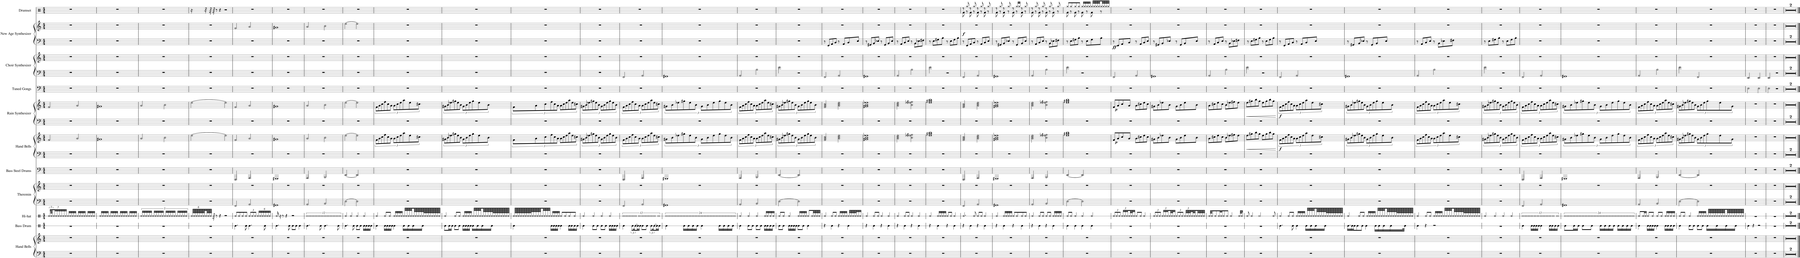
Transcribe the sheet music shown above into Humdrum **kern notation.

**kern	**kern	**kern	**kern	**kern	**kern	**kern	**kern	**kern	**dynam	**kern	**kern	**dynam	**kern	**kern	**kern	**kern	**kern	**dynam	**kern
*part11	*part11	*part10	*part9	*part8	*part8	*part7	*part6	*part6	*part6	*part5	*part5	*part5	*part4	*part3	*part3	*part2	*part2	*part2	*part1
*staff17	*staff16	*staff15	*staff14	*staff13	*staff12	*staff11	*staff10	*staff9	*staff9/10	*staff8	*staff7	*staff7/8	*staff6	*staff5	*staff4	*staff3	*staff2	*staff2/3	*staff1
*I"Hand Bells	*	*I"Bass Drum	*I"Hi-hat	*I"Theremin	*	*I"Bass Steel Drums	*I"Hand Bells	*	*	*I"Rain Synthesizer	*	*	*I"Tuned Gongs	*I"Choir Synthesizer	*	*I"New Age Synthesizer	*	*	*I"Drumset
*I'Ha. Be.	*	*I'B. Dr.	*I'Hi-hat	*I'Thmn.	*	*I'B. St. Dr.	*I'Ha. Be.	*	*	*I'Synth.	*	*	*I'Td. Go.	*I'Synth.	*	*I'Synth.	*	*	*I'Drs.
*	*	*stria1	*stria1	*	*	*	*	*	*	*	*	*	*	*	*	*	*	*	*
*clefF4	*clefG2	*clefX	*clefX	*clefF4	*clefG2	*clefF4	*clefF4	*clefG2	*	*clefF4	*clefG2	*	*clefF4	*clefF4	*clefG2	*clefF4	*clefG2	*	*clefX
*k[]	*k[]	*k[]	*k[]	*k[]	*k[]	*k[]	*k[]	*k[]	*	*k[]	*k[]	*	*k[]	*k[]	*k[]	*k[]	*k[]	*	*k[]
*M4/4	*M4/4	*M4/4	*M4/4	*M4/4	*M4/4	*M4/4	*M4/4	*M4/4	*	*M4/4	*M4/4	*	*M4/4	*M4/4	*M4/4	*M4/4	*M4/4	*	*M4/4
*	*	*	*Xbrackettup	*	*	*	*	*	*	*	*	*	*	*	*	*	*	*	*
=1	=1	=1	=1	=1	=1	=1	=1	=1	=1	=1	=1	=1	=1	=1	=1	=1	=1	=1	=1
1r	1r	1r	35Re/LL	1r	1r	1r	1r	2f/	.	1r	2f/	.	1r	1r	1r	1r	1r	.	1r
.	.	.	1680ryy	.	.	.	.	.	.	.	.	.	.	.	.	.	.	.	.
.	.	.	140Re/KK	.	.	.	.	.	.	.	.	.	.	.	.	.	.	.	.
.	.	.	28Re/	.	.	.	.	.	.	.	.	.	.	.	.	.	.	.	.
.	.	.	28Re/	.	.	.	.	.	.	.	.	.	.	.	.	.	.	.	.
.	.	.	28Re/	.	.	.	.	.	.	.	.	.	.	.	.	.	.	.	.
.	.	.	28Re/	.	.	.	.	.	.	.	.	.	.	.	.	.	.	.	.
.	.	.	28Re/	.	.	.	.	.	.	.	.	.	.	.	.	.	.	.	.
.	.	.	28Re/JJ	.	.	.	.	.	.	.	.	.	.	.	.	.	.	.	.
.	.	.	16Re/LL	.	.	.	.	.	.	.	.	.	.	.	.	.	.	.	.
.	.	.	16Re/	.	.	.	.	.	.	.	.	.	.	.	.	.	.	.	.
.	.	.	16Re/	.	.	.	.	.	.	.	.	.	.	.	.	.	.	.	.
.	.	.	16Re/JJ	.	.	.	.	.	.	.	.	.	.	.	.	.	.	.	.
.	.	.	.	.	.	.	.	2a/	.	.	2a/	.	.	.	.	.	.	.	.
.	.	.	16Re/LL	.	.	.	.	.	.	.	.	.	.	.	.	.	.	.	.
.	.	.	16Re/	.	.	.	.	.	.	.	.	.	.	.	.	.	.	.	.
.	.	.	16Re/	.	.	.	.	.	.	.	.	.	.	.	.	.	.	.	.
.	.	.	16Re/JJ	.	.	.	.	.	.	.	.	.	.	.	.	.	.	.	.
.	.	.	16Re/LL	.	.	.	.	.	.	.	.	.	.	.	.	.	.	.	.
.	.	.	16Re/	.	.	.	.	.	.	.	.	.	.	.	.	.	.	.	.
.	.	.	16Re/	.	.	.	.	.	.	.	.	.	.	.	.	.	.	.	.
.	.	.	16Re/JJ	.	.	.	.	.	.	.	.	.	.	.	.	.	.	.	.
1680ryy	1680ryy	1680ryy	.	1680ryy	1680ryy	1680ryy	1680ryy	1680ryy	.	1680ryy	1680ryy	.	1680ryy	1680ryy	1680ryy	1680ryy	1680ryy	.	1680ryy
=2	=2	=2	=2	=2	=2	=2	=2	=2	=2	=2	=2	=2	=2	=2	=2	=2	=2	=2	=2
1r	1r	1r	16Re/LL	1r	1r	1r	1r	1g#X	.	1r	1g#X	.	1r	1r	1r	1r	1r	.	1r
.	.	.	16Re/	.	.	.	.	.	.	.	.	.	.	.	.	.	.	.	.
.	.	.	16Re/	.	.	.	.	.	.	.	.	.	.	.	.	.	.	.	.
.	.	.	16Re/JJ	.	.	.	.	.	.	.	.	.	.	.	.	.	.	.	.
.	.	.	16Re/LL	.	.	.	.	.	.	.	.	.	.	.	.	.	.	.	.
.	.	.	16Re/	.	.	.	.	.	.	.	.	.	.	.	.	.	.	.	.
.	.	.	16Re/	.	.	.	.	.	.	.	.	.	.	.	.	.	.	.	.
.	.	.	16Re/JJ	.	.	.	.	.	.	.	.	.	.	.	.	.	.	.	.
.	.	.	16Re/LL	.	.	.	.	.	.	.	.	.	.	.	.	.	.	.	.
.	.	.	16Re/	.	.	.	.	.	.	.	.	.	.	.	.	.	.	.	.
.	.	.	16Re/	.	.	.	.	.	.	.	.	.	.	.	.	.	.	.	.
.	.	.	16Re/JJ	.	.	.	.	.	.	.	.	.	.	.	.	.	.	.	.
.	.	.	16Re/LL	.	.	.	.	.	.	.	.	.	.	.	.	.	.	.	.
.	.	.	16Re/	.	.	.	.	.	.	.	.	.	.	.	.	.	.	.	.
.	.	.	16Re/	.	.	.	.	.	.	.	.	.	.	.	.	.	.	.	.
.	.	.	16Re/JJ	.	.	.	.	.	.	.	.	.	.	.	.	.	.	.	.
=3	=3	=3	=3	=3	=3	=3	=3	=3	=3	=3	=3	=3	=3	=3	=3	=3	=3	=3	=3
*	*	*	*brackettup	*	*	*	*	*	*	*	*	*	*	*	*	*	*	*	*
1r	1r	1r	20Re/LL	1r	1r	1r	1r	2a/	.	1r	2a/	.	1r	1r	1r	1r	1r	.	1r
.	.	.	20Re/	.	.	.	.	.	.	.	.	.	.	.	.	.	.	.	.
.	.	.	20Re/	.	.	.	.	.	.	.	.	.	.	.	.	.	.	.	.
.	.	.	20Re/	.	.	.	.	.	.	.	.	.	.	.	.	.	.	.	.
.	.	.	20Re/JJ	.	.	.	.	.	.	.	.	.	.	.	.	.	.	.	.
.	.	.	20Re/LL	.	.	.	.	.	.	.	.	.	.	.	.	.	.	.	.
.	.	.	20Re/	.	.	.	.	.	.	.	.	.	.	.	.	.	.	.	.
.	.	.	20Re/	.	.	.	.	.	.	.	.	.	.	.	.	.	.	.	.
.	.	.	20Re/	.	.	.	.	.	.	.	.	.	.	.	.	.	.	.	.
.	.	.	20Re/JJ	.	.	.	.	.	.	.	.	.	.	.	.	.	.	.	.
.	.	.	20Re/LL	.	.	.	.	2b\	.	.	2b\	.	.	.	.	.	.	.	.
.	.	.	20Re/	.	.	.	.	.	.	.	.	.	.	.	.	.	.	.	.
.	.	.	20Re/	.	.	.	.	.	.	.	.	.	.	.	.	.	.	.	.
.	.	.	20Re/	.	.	.	.	.	.	.	.	.	.	.	.	.	.	.	.
.	.	.	20Re/JJ	.	.	.	.	.	.	.	.	.	.	.	.	.	.	.	.
.	.	.	20Re/LL	.	.	.	.	.	.	.	.	.	.	.	.	.	.	.	.
.	.	.	20Re/	.	.	.	.	.	.	.	.	.	.	.	.	.	.	.	.
.	.	.	20Re/	.	.	.	.	.	.	.	.	.	.	.	.	.	.	.	.
.	.	.	20Re/	.	.	.	.	.	.	.	.	.	.	.	.	.	.	.	.
.	.	.	20Re/JJ	.	.	.	.	.	.	.	.	.	.	.	.	.	.	.	.
=4	=4	=4	=4	=4	=4	=4	=4	=4	=4	=4	=4	=4	=4	=4	=4	=4	=4	=4	=4
*	*	*	*Xbrackettup	*	*	*	*	*	*	*	*	*	*	*	*	*	*	*	*
1r	1r	1r	96Re/LLLL	1r	1r	1r	1r	[2ee\	.	1r	[2ee\	.	1r	1r	1r	1r	1r	.	16r
.	.	.	96Re/	.	.	.	.	.	.	.	.	.	.	.	.	.	.	.	.
.	.	.	96Re/	.	.	.	.	.	.	.	.	.	.	.	.	.	.	.	.
.	.	.	96Re/	.	.	.	.	.	.	.	.	.	.	.	.	.	.	.	.
.	.	.	96Re/	.	.	.	.	.	.	.	.	.	.	.	.	.	.	.	.
.	.	.	96Re/	.	.	.	.	.	.	.	.	.	.	.	.	.	.	.	.
.	.	.	64Re/	.	.	.	.	.	.	.	.	.	.	.	.	.	.	.	32r
.	.	.	64Re/	.	.	.	.	.	.	.	.	.	.	.	.	.	.	.	.
.	.	.	64Re/JJJJ	.	.	.	.	.	.	.	.	.	.	.	.	.	.	.	64r
.	.	.	64r	.	.	.	.	.	.	.	.	.	.	.	.	.	.	.	64r
.	.	.	8r	.	.	.	.	.	.	.	.	.	.	.	.	.	.	.	8r
.	.	.	4r	.	.	.	.	.	.	.	.	.	.	.	.	.	.	.	4r
.	.	.	2r	.	.	.	.	2ee\]	.	.	2ee\]	.	.	.	.	.	.	.	2r
=5	=5	=5	=5	=5	=5	=5	=5	=5	=5	=5	=5	=5	=5	=5	=5	=5	=5	=5	=5
1r	1r	4.Re\	8Re/L	2FF/	1r	2FFF/	1r	2f/	.	1r	2f/	.	1r	1r	1r	1r	2f/	.	1r
.	.	.	8Re/	.	.	.	.	.	.	.	.	.	.	.	.	.	.	.	.
.	.	.	8Re/	.	.	.	.	.	.	.	.	.	.	.	.	.	.	.	.
.	.	8Re\	8Re/J	.	.	.	.	.	.	.	.	.	.	.	.	.	.	.	.
.	.	4.Re\	12Re/L	2AA/	.	2AAA/	.	2a/	.	.	2a/	.	.	.	.	.	2a/	.	.
.	.	.	12Re/	.	.	.	.	.	.	.	.	.	.	.	.	.	.	.	.
.	.	.	12Re/J	.	.	.	.	.	.	.	.	.	.	.	.	.	.	.	.
.	.	.	24Re/LL	.	.	.	.	.	.	.	.	.	.	.	.	.	.	.	.
.	.	.	24Re/	.	.	.	.	.	.	.	.	.	.	.	.	.	.	.	.
.	.	.	24Re/	.	.	.	.	.	.	.	.	.	.	.	.	.	.	.	.
.	.	8Re\	24Re/	.	.	.	.	.	.	.	.	.	.	.	.	.	.	.	.
.	.	.	24Re/	.	.	.	.	.	.	.	.	.	.	.	.	.	.	.	.
.	.	.	24Re/JJ	.	.	.	.	.	.	.	.	.	.	.	.	.	.	.	.
=6	=6	=6	=6	=6	=6	=6	=6	=6	=6	=6	=6	=6	=6	=6	=6	=6	=6	=6	=6
1r	1r	4.Re\	16Re/	1GG#X	1r	1GGG#X	1r	1g#X	.	1r	1g#X	.	1r	1r	1r	1r	1g#X	.	1r
.	.	.	16r	.	.	.	.	.	.	.	.	.	.	.	.	.	.	.	.
.	.	.	8r	.	.	.	.	.	.	.	.	.	.	.	.	.	.	.	.
.	.	.	4r	.	.	.	.	.	.	.	.	.	.	.	.	.	.	.	.
.	.	8Re\	.	.	.	.	.	.	.	.	.	.	.	.	.	.	.	.	.
.	.	8Re\L	2r	.	.	.	.	.	.	.	.	.	.	.	.	.	.	.	.
.	.	8Re\J	.	.	.	.	.	.	.	.	.	.	.	.	.	.	.	.	.
.	.	4Re\	.	.	.	.	.	.	.	.	.	.	.	.	.	.	.	.	.
=7	=7	=7	=7	=7	=7	=7	=7	=7	=7	=7	=7	=7	=7	=7	=7	=7	=7	=7	=7
*	*	*	*brackettup	*	*	*	*	*	*	*	*	*	*	*	*	*	*	*	*
1r	1r	4.Re\	12Re	2AA/	1r	2AAA/	1r	2a/	.	1r	2a/	.	1r	1r	1r	1r	2a/	.	1r
.	.	.	12Re	.	.	.	.	.	.	.	.	.	.	.	.	.	.	.	.
.	.	.	12Re	.	.	.	.	.	.	.	.	.	.	.	.	.	.	.	.
.	.	.	12Re	.	.	.	.	.	.	.	.	.	.	.	.	.	.	.	.
.	.	.	12Re	.	.	.	.	.	.	.	.	.	.	.	.	.	.	.	.
.	.	8Re\	.	.	.	.	.	.	.	.	.	.	.	.	.	.	.	.	.
.	.	.	12Re	.	.	.	.	.	.	.	.	.	.	.	.	.	.	.	.
.	.	4.Re\	12Re	2BB/	.	2BBB/	.	2b\	.	.	2b\	.	.	.	.	.	2b\	.	.
.	.	.	12Re	.	.	.	.	.	.	.	.	.	.	.	.	.	.	.	.
.	.	.	12Re	.	.	.	.	.	.	.	.	.	.	.	.	.	.	.	.
.	.	.	12Re	.	.	.	.	.	.	.	.	.	.	.	.	.	.	.	.
.	.	.	12Re	.	.	.	.	.	.	.	.	.	.	.	.	.	.	.	.
.	.	8Re\	.	.	.	.	.	.	.	.	.	.	.	.	.	.	.	.	.
.	.	.	12Re	.	.	.	.	.	.	.	.	.	.	.	.	.	.	.	.
=8	=8	=8	=8	=8	=8	=8	=8	=8	=8	=8	=8	=8	=8	=8	=8	=8	=8	=8	=8
1r	1r	4.Re\	4Re/	[2E\	1r	[2EE/	1r	[2ee\	.	1r	[2ee\	.	1r	1r	1r	1r	[2ee\	.	1r
.	.	.	4Re/	.	.	.	.	.	.	.	.	.	.	.	.	.	.	.	.
.	.	8Re\	.	.	.	.	.	.	.	.	.	.	.	.	.	.	.	.	.
.	.	8Re\L	4Re/	2E\]	.	2EE/]	.	2ee\]	.	.	2ee\]	.	.	.	.	.	2ee\]	.	.
.	.	8Re\J	.	.	.	.	.	.	.	.	.	.	.	.	.	.	.	.	.
.	.	16Re\LL	4Re/	.	.	.	.	.	.	.	.	.	.	.	.	.	.	.	.
.	.	16Re\	.	.	.	.	.	.	.	.	.	.	.	.	.	.	.	.	.
.	.	16Re\	.	.	.	.	.	.	.	.	.	.	.	.	.	.	.	.	.
.	.	16Re\JJ	.	.	.	.	.	.	.	.	.	.	.	.	.	.	.	.	.
=9	=9	=9	=9	=9	=9	=9	=9	=9	=9	=9	=9	=9	=9	=9	=9	=9	=9	=9	=9
1r	1r	4Re\	4Re/	1r	1r	1r	1r	12f\L	.	1r	12f\L	.	1r	1r	1r	1r	1r	.	1r
.	.	.	.	.	.	.	.	12a\	.	.	12a\	.	.	.	.	.	.	.	.
.	.	.	.	.	.	.	.	12cc\	.	.	12cc\	.	.	.	.	.	.	.	.
.	.	16Re\LL	8Re/L	.	.	.	.	12ff\	.	.	12ff\	.	.	.	.	.	.	.	.
.	.	16Re\	.	.	.	.	.	.	.	.	.	.	.	.	.	.	.	.	.
.	.	.	.	.	.	.	.	12cc\	.	.	12cc\	.	.	.	.	.	.	.	.
.	.	16Re\	8Re/J	.	.	.	.	.	.	.	.	.	.	.	.	.	.	.	.
.	.	.	.	.	.	.	.	12a\J	.	.	12a\J	.	.	.	.	.	.	.	.
.	.	16Re\JJ	.	.	.	.	.	.	.	.	.	.	.	.	.	.	.	.	.
.	.	4Re\	16Re/LL	.	.	.	.	12a\L	.	.	12a\L	.	.	.	.	.	.	.	.
.	.	.	16Re/	.	.	.	.	.	.	.	.	.	.	.	.	.	.	.	.
.	.	.	.	.	.	.	.	12cc\	.	.	12cc\	.	.	.	.	.	.	.	.
.	.	.	16Re/	.	.	.	.	.	.	.	.	.	.	.	.	.	.	.	.
.	.	.	.	.	.	.	.	12ee\	.	.	12ee\	.	.	.	.	.	.	.	.
.	.	.	16Re/JJ	.	.	.	.	.	.	.	.	.	.	.	.	.	.	.	.
.	.	16Re\LL	32Re/LLL	.	.	.	.	12aa\	.	.	12aa\	.	.	.	.	.	.	.	.
.	.	.	32Re/	.	.	.	.	.	.	.	.	.	.	.	.	.	.	.	.
.	.	16Re\	32Re/	.	.	.	.	.	.	.	.	.	.	.	.	.	.	.	.
.	.	.	.	.	.	.	.	12ee\	.	.	12ee\	.	.	.	.	.	.	.	.
.	.	.	32Re/	.	.	.	.	.	.	.	.	.	.	.	.	.	.	.	.
.	.	16Re\	64Re/L	.	.	.	.	.	.	.	.	.	.	.	.	.	.	.	.
.	.	.	64Re/	.	.	.	.	.	.	.	.	.	.	.	.	.	.	.	.
.	.	.	64Re/	.	.	.	.	.	.	.	.	.	.	.	.	.	.	.	.
.	.	.	.	.	.	.	.	12cc#X\J	.	.	12cc#X\J	.	.	.	.	.	.	.	.
.	.	.	64Re/	.	.	.	.	.	.	.	.	.	.	.	.	.	.	.	.
.	.	16Re\JJ	128Re/L	.	.	.	.	.	.	.	.	.	.	.	.	.	.	.	.
.	.	.	128Re/	.	.	.	.	.	.	.	.	.	.	.	.	.	.	.	.
.	.	.	128Re/	.	.	.	.	.	.	.	.	.	.	.	.	.	.	.	.
.	.	.	128Re/	.	.	.	.	.	.	.	.	.	.	.	.	.	.	.	.
.	.	.	128Re/	.	.	.	.	.	.	.	.	.	.	.	.	.	.	.	.
.	.	.	128Re/	.	.	.	.	.	.	.	.	.	.	.	.	.	.	.	.
.	.	.	128Re/	.	.	.	.	.	.	.	.	.	.	.	.	.	.	.	.
.	.	.	128Re/JJJJJ	.	.	.	.	.	.	.	.	.	.	.	.	.	.	.	.
=10	=10	=10	=10	=10	=10	=10	=10	=10	=10	=10	=10	=10	=10	=10	=10	=10	=10	=10	=10
1r	1r	8Re\L	4Re/	1r	1r	1r	1r	12g#X\L	.	1r	12g#X\L	.	1r	1r	1r	1r	1r	.	1r
.	.	.	.	.	.	.	.	12b\	.	.	12b\	.	.	.	.	.	.	.	.
.	.	16Re\L	.	.	.	.	.	.	.	.	.	.	.	.	.	.	.	.	.
.	.	.	.	.	.	.	.	12ee-X\	.	.	12ee-X\	.	.	.	.	.	.	.	.
.	.	16Re\JJ	.	.	.	.	.	.	.	.	.	.	.	.	.	.	.	.	.
.	.	8Re\L	8Re/L	.	.	.	.	12gg#X\	.	.	12gg#X\	.	.	.	.	.	.	.	.
.	.	.	.	.	.	.	.	12ee-\	.	.	12ee-\	.	.	.	.	.	.	.	.
.	.	8Re\J	8Re/J	.	.	.	.	.	.	.	.	.	.	.	.	.	.	.	.
.	.	.	.	.	.	.	.	12b\J	.	.	12b\J	.	.	.	.	.	.	.	.
.	.	16Re\LL	16Re/LL	.	.	.	.	12g#\L	.	.	12g#\L	.	.	.	.	.	.	.	.
.	.	16Re\	16Re/	.	.	.	.	.	.	.	.	.	.	.	.	.	.	.	.
.	.	.	.	.	.	.	.	12b\	.	.	12b\	.	.	.	.	.	.	.	.
.	.	16Re\	16Re/	.	.	.	.	.	.	.	.	.	.	.	.	.	.	.	.
.	.	.	.	.	.	.	.	12ee-\	.	.	12ee-\	.	.	.	.	.	.	.	.
.	.	16Re\JJ	16Re/JJ	.	.	.	.	.	.	.	.	.	.	.	.	.	.	.	.
.	.	16Re\LL	32Re/LLL	.	.	.	.	12gg#\	.	.	12gg#\	.	.	.	.	.	.	.	.
.	.	.	32Re/	.	.	.	.	.	.	.	.	.	.	.	.	.	.	.	.
.	.	16Re\	32Re/	.	.	.	.	.	.	.	.	.	.	.	.	.	.	.	.
.	.	.	.	.	.	.	.	12ee-\	.	.	12ee-\	.	.	.	.	.	.	.	.
.	.	.	32Re/	.	.	.	.	.	.	.	.	.	.	.	.	.	.	.	.
.	.	16Re\	64Re/L	.	.	.	.	.	.	.	.	.	.	.	.	.	.	.	.
.	.	.	64Re/	.	.	.	.	.	.	.	.	.	.	.	.	.	.	.	.
.	.	.	64Re/	.	.	.	.	.	.	.	.	.	.	.	.	.	.	.	.
.	.	.	.	.	.	.	.	12b\J	.	.	12b\J	.	.	.	.	.	.	.	.
.	.	.	64Re/	.	.	.	.	.	.	.	.	.	.	.	.	.	.	.	.
.	.	16Re\JJ	128Re/L	.	.	.	.	.	.	.	.	.	.	.	.	.	.	.	.
.	.	.	128Re/	.	.	.	.	.	.	.	.	.	.	.	.	.	.	.	.
.	.	.	128Re/	.	.	.	.	.	.	.	.	.	.	.	.	.	.	.	.
.	.	.	128Re/	.	.	.	.	.	.	.	.	.	.	.	.	.	.	.	.
.	.	.	128Re/	.	.	.	.	.	.	.	.	.	.	.	.	.	.	.	.
.	.	.	128Re/	.	.	.	.	.	.	.	.	.	.	.	.	.	.	.	.
.	.	.	128Re/	.	.	.	.	.	.	.	.	.	.	.	.	.	.	.	.
.	.	.	128Re/JJJJJ	.	.	.	.	.	.	.	.	.	.	.	.	.	.	.	.
=11	=11	=11	=11	=11	=11	=11	=11	=11	=11	=11	=11	=11	=11	=11	=11	=11	=11	=11	=11
1r	1r	4Re\	128Re/LLLLL	1r	1r	1r	1r	12f\L	.	1r	12f\L	.	1r	1r	1r	1r	1r	.	1r
.	.	.	128Re/	.	.	.	.	.	.	.	.	.	.	.	.	.	.	.	.
.	.	.	128Re/	.	.	.	.	.	.	.	.	.	.	.	.	.	.	.	.
.	.	.	128Re/	.	.	.	.	.	.	.	.	.	.	.	.	.	.	.	.
.	.	.	128Re/	.	.	.	.	.	.	.	.	.	.	.	.	.	.	.	.
.	.	.	128Re/	.	.	.	.	.	.	.	.	.	.	.	.	.	.	.	.
.	.	.	128Re/	.	.	.	.	.	.	.	.	.	.	.	.	.	.	.	.
.	.	.	128Re/J	.	.	.	.	.	.	.	.	.	.	.	.	.	.	.	.
.	.	.	64Re/	.	.	.	.	.	.	.	.	.	.	.	.	.	.	.	.
.	.	.	64Re/	.	.	.	.	.	.	.	.	.	.	.	.	.	.	.	.
.	.	.	.	.	.	.	.	12a\	.	.	12a\	.	.	.	.	.	.	.	.
.	.	.	64Re/	.	.	.	.	.	.	.	.	.	.	.	.	.	.	.	.
.	.	.	64Re/J	.	.	.	.	.	.	.	.	.	.	.	.	.	.	.	.
.	.	.	32Re/	.	.	.	.	.	.	.	.	.	.	.	.	.	.	.	.
.	.	.	32Re/	.	.	.	.	.	.	.	.	.	.	.	.	.	.	.	.
.	.	.	.	.	.	.	.	12cc\	.	.	12cc\	.	.	.	.	.	.	.	.
.	.	.	32Re/	.	.	.	.	.	.	.	.	.	.	.	.	.	.	.	.
.	.	.	32Re/JJJ	.	.	.	.	.	.	.	.	.	.	.	.	.	.	.	.
.	.	16Re\LL	16Re/LL	.	.	.	.	12ff\	.	.	12ff\	.	.	.	.	.	.	.	.
.	.	16Re\	16Re/	.	.	.	.	.	.	.	.	.	.	.	.	.	.	.	.
.	.	.	.	.	.	.	.	12cc\	.	.	12cc\	.	.	.	.	.	.	.	.
.	.	16Re\	16Re/	.	.	.	.	.	.	.	.	.	.	.	.	.	.	.	.
.	.	.	.	.	.	.	.	12a\J	.	.	12a\J	.	.	.	.	.	.	.	.
.	.	16Re\JJ	16Re/JJ	.	.	.	.	.	.	.	.	.	.	.	.	.	.	.	.
.	.	4Re\	8Re/L	.	.	.	.	12a\L	.	.	12a\L	.	.	.	.	.	.	.	.
.	.	.	.	.	.	.	.	12cc\	.	.	12cc\	.	.	.	.	.	.	.	.
.	.	.	8Re/	.	.	.	.	.	.	.	.	.	.	.	.	.	.	.	.
.	.	.	.	.	.	.	.	12ee\	.	.	12ee\	.	.	.	.	.	.	.	.
.	.	16Re\LL	8Re/	.	.	.	.	12aa\	.	.	12aa\	.	.	.	.	.	.	.	.
.	.	16Re\	.	.	.	.	.	.	.	.	.	.	.	.	.	.	.	.	.
.	.	.	.	.	.	.	.	12ee\	.	.	12ee\	.	.	.	.	.	.	.	.
.	.	16Re\	8Re/J	.	.	.	.	.	.	.	.	.	.	.	.	.	.	.	.
.	.	.	.	.	.	.	.	12cc#X\J	.	.	12cc#X\J	.	.	.	.	.	.	.	.
.	.	16Re\JJ	.	.	.	.	.	.	.	.	.	.	.	.	.	.	.	.	.
=12	=12	=12	=12	=12	=12	=12	=12	=12	=12	=12	=12	=12	=12	=12	=12	=12	=12	=12	=12
1r	1r	4Re\	4Re/	1r	1r	1r	1r	12g#X\L	.	1r	12g#X\L	.	1r	1r	1r	1r	1r	.	1r
.	.	.	.	.	.	.	.	12b\	.	.	12b\	.	.	.	.	.	.	.	.
.	.	.	.	.	.	.	.	12ee-X\	.	.	12ee-X\	.	.	.	.	.	.	.	.
.	.	8Re\L	4Re/	.	.	.	.	12gg#X\	.	.	12gg#X\	.	.	.	.	.	.	.	.
.	.	.	.	.	.	.	.	12ee-\	.	.	12ee-\	.	.	.	.	.	.	.	.
.	.	8Re\J	.	.	.	.	.	.	.	.	.	.	.	.	.	.	.	.	.
.	.	.	.	.	.	.	.	12b\J	.	.	12b\J	.	.	.	.	.	.	.	.
.	.	8Re\L	4Re/	.	.	.	.	12g#\L	.	.	12g#\L	.	.	.	.	.	.	.	.
.	.	.	.	.	.	.	.	12b\	.	.	12b\	.	.	.	.	.	.	.	.
.	.	8Re\J	.	.	.	.	.	.	.	.	.	.	.	.	.	.	.	.	.
.	.	.	.	.	.	.	.	12ee-\	.	.	12ee-\	.	.	.	.	.	.	.	.
.	.	16Re\LL	4Re/	.	.	.	.	12gg#\	.	.	12gg#\	.	.	.	.	.	.	.	.
.	.	16Re\	.	.	.	.	.	.	.	.	.	.	.	.	.	.	.	.	.
.	.	.	.	.	.	.	.	12ee-\	.	.	12ee-\	.	.	.	.	.	.	.	.
.	.	16Re\	.	.	.	.	.	.	.	.	.	.	.	.	.	.	.	.	.
.	.	.	.	.	.	.	.	12b\J	.	.	12b\J	.	.	.	.	.	.	.	.
.	.	16Re\JJ	.	.	.	.	.	.	.	.	.	.	.	.	.	.	.	.	.
=13	=13	=13	=13	=13	=13	=13	=13	=13	=13	=13	=13	=13	=13	=13	=13	=13	=13	=13	=13
1r	1r	4Re\	12Re	2FF/	1r	2FFF/	1r	12f\L	.	1r	12f\L	.	1r	2FF/	1r	1r	1r	.	1r
.	.	.	12Re	.	.	.	.	12a\	.	.	12a\	.	.	.	.	.	.	.	.
.	.	.	12Re	.	.	.	.	12cc\	.	.	12cc\	.	.	.	.	.	.	.	.
.	.	12Re\L	12Re	.	.	.	.	12ff\	.	.	12ff\	.	.	.	.	.	.	.	.
.	.	[24Re\L	12Re	.	.	.	.	12cc\	.	.	12cc\	.	.	.	.	.	.	.	.
.	.	16Re\]	.	.	.	.	.	.	.	.	.	.	.	.	.	.	.	.	.
.	.	.	12Re	.	.	.	.	12a\J	.	.	12a\J	.	.	.	.	.	.	.	.
.	.	16Re\JJ	.	.	.	.	.	.	.	.	.	.	.	.	.	.	.	.	.
.	.	8Re\L	12Re	2AA/	.	2AAA/	.	12a\L	.	.	12a\L	.	.	2AA/	.	.	.	.	.
.	.	.	12Re	.	.	.	.	12cc\	.	.	12cc\	.	.	.	.	.	.	.	.
.	.	8Re\J	.	.	.	.	.	.	.	.	.	.	.	.	.	.	.	.	.
.	.	.	12Re	.	.	.	.	12ee\	.	.	12ee\	.	.	.	.	.	.	.	.
.	.	12Re\L	12Re	.	.	.	.	12aa\	.	.	12aa\	.	.	.	.	.	.	.	.
.	.	[24Re\L	12Re	.	.	.	.	12ee\	.	.	12ee\	.	.	.	.	.	.	.	.
.	.	16Re\]	.	.	.	.	.	.	.	.	.	.	.	.	.	.	.	.	.
.	.	.	12Re	.	.	.	.	12cc#X\J	.	.	12cc#X\J	.	.	.	.	.	.	.	.
.	.	16Re\JJ	.	.	.	.	.	.	.	.	.	.	.	.	.	.	.	.	.
=14	=14	=14	=14	=14	=14	=14	=14	=14	=14	=14	=14	=14	=14	=14	=14	=14	=14	=14	=14
1r	1r	4Re\	24Re	1GG#X	1r	1GGG#X	1r	12g#X\L	.	1r	12g#X\L	.	1r	1GG#X	1r	1r	1r	.	1r
.	.	.	24Re	.	.	.	.	.	.	.	.	.	.	.	.	.	.	.	.
.	.	.	24Re	.	.	.	.	12b\	.	.	12b\	.	.	.	.	.	.	.	.
.	.	.	24Re	.	.	.	.	.	.	.	.	.	.	.	.	.	.	.	.
.	.	.	24Re	.	.	.	.	12ee-X\	.	.	12ee-X\	.	.	.	.	.	.	.	.
.	.	.	24Re	.	.	.	.	.	.	.	.	.	.	.	.	.	.	.	.
.	.	16Re\LL	24Re	.	.	.	.	12gg#X\	.	.	12gg#X\	.	.	.	.	.	.	.	.
.	.	.	24Re	.	.	.	.	.	.	.	.	.	.	.	.	.	.	.	.
.	.	16Re\	.	.	.	.	.	.	.	.	.	.	.	.	.	.	.	.	.
.	.	.	24Re	.	.	.	.	12ee-\	.	.	12ee-\	.	.	.	.	.	.	.	.
.	.	16Re\	24Re	.	.	.	.	.	.	.	.	.	.	.	.	.	.	.	.
.	.	.	24Re	.	.	.	.	12b\J	.	.	12b\J	.	.	.	.	.	.	.	.
.	.	16Re\JJ	.	.	.	.	.	.	.	.	.	.	.	.	.	.	.	.	.
.	.	.	24Re	.	.	.	.	.	.	.	.	.	.	.	.	.	.	.	.
.	.	4Re\	24Re	.	.	.	.	12g#\L	.	.	12g#\L	.	.	.	.	.	.	.	.
.	.	.	24Re	.	.	.	.	.	.	.	.	.	.	.	.	.	.	.	.
.	.	.	24Re	.	.	.	.	12b\	.	.	12b\	.	.	.	.	.	.	.	.
.	.	.	24Re	.	.	.	.	.	.	.	.	.	.	.	.	.	.	.	.
.	.	.	24Re	.	.	.	.	12ee-\	.	.	12ee-\	.	.	.	.	.	.	.	.
.	.	.	24Re	.	.	.	.	.	.	.	.	.	.	.	.	.	.	.	.
.	.	16Re\LL	24Re	.	.	.	.	12gg#\	.	.	12gg#\	.	.	.	.	.	.	.	.
.	.	.	24Re	.	.	.	.	.	.	.	.	.	.	.	.	.	.	.	.
.	.	16Re\	.	.	.	.	.	.	.	.	.	.	.	.	.	.	.	.	.
.	.	.	24Re	.	.	.	.	12ee-\	.	.	12ee-\	.	.	.	.	.	.	.	.
.	.	16Re\	24Re	.	.	.	.	.	.	.	.	.	.	.	.	.	.	.	.
.	.	.	24Re	.	.	.	.	12b\J	.	.	12b\J	.	.	.	.	.	.	.	.
.	.	16Re\JJ	.	.	.	.	.	.	.	.	.	.	.	.	.	.	.	.	.
.	.	.	24Re	.	.	.	.	.	.	.	.	.	.	.	.	.	.	.	.
=15	=15	=15	=15	=15	=15	=15	=15	=15	=15	=15	=15	=15	=15	=15	=15	=15	=15	=15	=15
1r	1r	4Re\	4Re/	2AA/	1r	2AAA/	1r	12f\L	.	1r	12f\L	.	1r	2AA/	1r	1r	1r	.	1r
.	.	.	.	.	.	.	.	12a\	.	.	12a\	.	.	.	.	.	.	.	.
.	.	.	.	.	.	.	.	12cc\	.	.	12cc\	.	.	.	.	.	.	.	.
.	.	8Re\L	4Re/	.	.	.	.	12ff\	.	.	12ff\	.	.	.	.	.	.	.	.
.	.	.	.	.	.	.	.	12cc\	.	.	12cc\	.	.	.	.	.	.	.	.
.	.	8Re\J	.	.	.	.	.	.	.	.	.	.	.	.	.	.	.	.	.
.	.	.	.	.	.	.	.	12a\J	.	.	12a\J	.	.	.	.	.	.	.	.
.	.	8Re\L	4Re/	2BB/	.	2BBB/	.	12a\L	.	.	12a\L	.	.	2B\	.	.	.	.	.
.	.	.	.	.	.	.	.	12cc\	.	.	12cc\	.	.	.	.	.	.	.	.
.	.	8Re\J	.	.	.	.	.	.	.	.	.	.	.	.	.	.	.	.	.
.	.	.	.	.	.	.	.	12ee\	.	.	12ee\	.	.	.	.	.	.	.	.
.	.	16Re\LL	16Re/LL	.	.	.	.	12aa\	.	.	12aa\	.	.	.	.	.	.	.	.
.	.	16Re\	16Re/	.	.	.	.	.	.	.	.	.	.	.	.	.	.	.	.
.	.	.	.	.	.	.	.	12ee\	.	.	12ee\	.	.	.	.	.	.	.	.
.	.	16Re\	16Re/	.	.	.	.	.	.	.	.	.	.	.	.	.	.	.	.
.	.	.	.	.	.	.	.	12cc#X\J	.	.	12cc#X\J	.	.	.	.	.	.	.	.
.	.	16Re\JJ	16Re/JJ	.	.	.	.	.	.	.	.	.	.	.	.	.	.	.	.
=16	=16	=16	=16	=16	=16	=16	=16	=16	=16	=16	=16	=16	=16	=16	=16	=16	=16	=16	=16
1r	1r	8Re\L	8Re/L	[2E\	1r	[2EE/	1r	12g#X\L	.	1r	12g#X\L	.	1r	2e\	1r	1r	1r	.	1r
.	.	.	.	.	.	.	.	12b\	.	.	12b\	.	.	.	.	.	.	.	.
.	.	8Re\J	8Re/J	.	.	.	.	.	.	.	.	.	.	.	.	.	.	.	.
.	.	.	.	.	.	.	.	12ee-X\	.	.	12ee-X\	.	.	.	.	.	.	.	.
.	.	16Re\LL	4Re/	.	.	.	.	12gg#X\	.	.	12gg#X\	.	.	.	.	.	.	.	.
.	.	16Re\	.	.	.	.	.	.	.	.	.	.	.	.	.	.	.	.	.
.	.	.	.	.	.	.	.	12ee-\	.	.	12ee-\	.	.	.	.	.	.	.	.
.	.	16Re\	.	.	.	.	.	.	.	.	.	.	.	.	.	.	.	.	.
.	.	.	.	.	.	.	.	12b\J	.	.	12b\J	.	.	.	.	.	.	.	.
.	.	16Re\JJ	.	.	.	.	.	.	.	.	.	.	.	.	.	.	.	.	.
.	.	8Re\L	16Re/LL	2E\]	.	2EE/]	.	12g#\L	.	.	12g#\L	.	.	2r	.	.	.	.	.
.	.	.	16Re/	.	.	.	.	.	.	.	.	.	.	.	.	.	.	.	.
.	.	.	.	.	.	.	.	12b\	.	.	12b\	.	.	.	.	.	.	.	.
.	.	8Re\J	16Re/	.	.	.	.	.	.	.	.	.	.	.	.	.	.	.	.
.	.	.	.	.	.	.	.	12ee-\	.	.	12ee-\	.	.	.	.	.	.	.	.
.	.	.	16Re/JJ	.	.	.	.	.	.	.	.	.	.	.	.	.	.	.	.
.	.	4Re\	8Re/L	.	.	.	.	12gg#\	.	.	12gg#\	.	.	.	.	.	.	.	.
.	.	.	.	.	.	.	.	12ee-\	.	.	12ee-\	.	.	.	.	.	.	.	.
.	.	.	32Re/LL	.	.	.	.	.	.	.	.	.	.	.	.	.	.	.	.
.	.	.	32Re/	.	.	.	.	.	.	.	.	.	.	.	.	.	.	.	.
.	.	.	.	.	.	.	.	12b\J	.	.	12b\J	.	.	.	.	.	.	.	.
.	.	.	32Re/	.	.	.	.	.	.	.	.	.	.	.	.	.	.	.	.
.	.	.	32Re/JJJ	.	.	.	.	.	.	.	.	.	.	.	.	.	.	.	.
=17	=17	=17	=17	=17	=17	=17	=17	=17	=17	=17	=17	=17	=17	=17	=17	=17	=17	=17	=17
1r	1r	4r	4Re/	1r	1r	1r	1r	2f/ 2a/ 2cc/	.	1r	2f/ 2a/ 2cc/	.	1r	2FF/	1r	8r	1r	.	1r
.	.	.	.	.	.	.	.	.	.	.	.	.	.	.	.	8FF/L	.	.	.
.	.	4Re\	8Re/L	.	.	.	.	.	.	.	.	.	.	.	.	8AA/	.	.	.
.	.	.	8Re/J	.	.	.	.	.	.	.	.	.	.	.	.	8C/J	.	.	.
.	.	4r	16Re/LL	.	.	.	.	2a\ 2cc\ 2ee\	.	.	2a\ 2cc\ 2ee\	.	.	2AA/	.	8r	.	.	.
.	.	.	16Re/	.	.	.	.	.	.	.	.	.	.	.	.	.	.	.	.
.	.	.	16Re/	.	.	.	.	.	.	.	.	.	.	.	.	8AA/L	.	.	.
.	.	.	16Re/JJ	.	.	.	.	.	.	.	.	.	.	.	.	.	.	.	.
.	.	4Re\	32Re/LLL	.	.	.	.	.	.	.	.	.	.	.	.	8C/	.	.	.
.	.	.	32Re/	.	.	.	.	.	.	.	.	.	.	.	.	.	.	.	.
.	.	.	32Re/	.	.	.	.	.	.	.	.	.	.	.	.	.	.	.	.
.	.	.	32Re/J	.	.	.	.	.	.	.	.	.	.	.	.	.	.	.	.
.	.	.	16Re/	.	.	.	.	.	.	.	.	.	.	.	.	8E/J	.	.	.
.	.	.	16Re/JJ	.	.	.	.	.	.	.	.	.	.	.	.	.	.	.	.
=18	=18	=18	=18	=18	=18	=18	=18	=18	=18	=18	=18	=18	=18	=18	=18	=18	=18	=18	=18
1r	1r	4r	4Re/	1r	1r	1r	1r	1g#X 1b 1ee-X	.	1r	1g#X 1b 1ee-X	.	1r	1GG#X	1r	8r	1r	.	1r
.	.	.	.	.	.	.	.	.	.	.	.	.	.	.	.	8GG#X/L	.	.	.
.	.	4Re\	8Re/L	.	.	.	.	.	.	.	.	.	.	.	.	8BB/	.	.	.
.	.	.	8Re/J	.	.	.	.	.	.	.	.	.	.	.	.	8E-X/J	.	.	.
.	.	4r	4Re/	.	.	.	.	.	.	.	.	.	.	.	.	8r	.	.	.
.	.	.	.	.	.	.	.	.	.	.	.	.	.	.	.	8GG#/L	.	.	.
.	.	4Re\	4Re/	.	.	.	.	.	.	.	.	.	.	.	.	8BB/	.	.	.
.	.	.	.	.	.	.	.	.	.	.	.	.	.	.	.	8E-/J	.	.	.
=19	=19	=19	=19	=19	=19	=19	=19	=19	=19	=19	=19	=19	=19	=19	=19	=19	=19	=19	=19
1r	1r	4r	4Re/	1r	1r	1r	1r	2a\ 2cc\ 2ee\	.	1r	2a\ 2cc\ 2ee\	.	1r	2AA/	1r	8r	1r	.	1r
.	.	.	.	.	.	.	.	.	.	.	.	.	.	.	.	8AA/L	.	.	.
.	.	4Re\	8Re/L	.	.	.	.	.	.	.	.	.	.	.	.	8C/	.	.	.
.	.	.	8Re/J	.	.	.	.	.	.	.	.	.	.	.	.	8E/J	.	.	.
.	.	4r	4Re/	.	.	.	.	2b\ 2ee-X\ 2ff#X\	.	.	2b\ 2ee-X\ 2ff#X\	.	.	2B\	.	8r	.	.	.
.	.	.	.	.	.	.	.	.	.	.	.	.	.	.	.	8BB\L	.	.	.
.	.	4Re\	4Re/	.	.	.	.	.	.	.	.	.	.	.	.	8E-X\	.	.	.
.	.	.	.	.	.	.	.	.	.	.	.	.	.	.	.	8F#X\J	.	.	.
=20	=20	=20	=20	=20	=20	=20	=20	=20	=20	=20	=20	=20	=20	=20	=20	=20	=20	=20	=20
1r	1r	4r	4Re/	1r	1r	1r	1r	1ee 1gg#X 1bb	.	1r	1ee 1gg#X 1bb	.	1r	2e\	1r	8r	1r	.	1r
.	.	.	.	.	.	.	.	.	.	.	.	.	.	.	.	8E\L	.	.	.
.	.	4Re\	16Re/LL	.	.	.	.	.	.	.	.	.	.	.	.	8G#X\	.	.	.
.	.	.	16Re/	.	.	.	.	.	.	.	.	.	.	.	.	.	.	.	.
.	.	.	16Re/	.	.	.	.	.	.	.	.	.	.	.	.	8B\J	.	.	.
.	.	.	16Re/JJ	.	.	.	.	.	.	.	.	.	.	.	.	.	.	.	.
.	.	4r	8Re/L	.	.	.	.	.	.	.	.	.	.	2r	.	8r	.	.	.
.	.	.	8Re/J	.	.	.	.	.	.	.	.	.	.	.	.	8E\L	.	.	.
.	.	4Re\	4Re/	.	.	.	.	.	.	.	.	.	.	.	.	8G#\	.	.	.
.	.	.	.	.	.	.	.	.	.	.	.	.	.	.	.	8B\J	.	.	.
=21	=21	=21	=21	=21	=21	=21	=21	=21	=21	=21	=21	=21	=21	=21	=21	=21	=21	=21	=21
*	*	*	*	*	*	*	*	*	*	*	*	*	*	*	*	*	*	*	*^
!	!	!	!	!	!	!	!	!	!	!	!	!	!	!	!	!	!	!LO:DY:b	!	!
1r	1r	4r	4.Re/	2FF/	1r	2FFF/	1r	2f/ 2a/ 2cc/	.	1r	2f/ 2a/ 2cc/	.	1r	2FF/	1r	8r	1r	f	8r	8Rf\
.	.	.	.	.	.	.	.	.	.	.	.	.	.	.	.	8FF/L	.	.	8Rgg/	8r
.	.	4Re\	.	.	.	.	.	.	.	.	.	.	.	.	.	8AA/	.	.	8r	8Rf\
.	.	.	8Re/	.	.	.	.	.	.	.	.	.	.	.	.	8C/J	.	.	8Rgg/	8r
.	.	4r	8Re/L	2AA/	.	2AAA/	.	2a\ 2cc\ 2ee\	.	.	2a\ 2cc\ 2ee\	.	.	2AA/	.	8r	.	.	8r	8Rf\
.	.	.	8Re/J	.	.	.	.	.	.	.	.	.	.	.	.	8AA/L	.	.	8Rgg/	8r
.	.	4Re\	4Re/	.	.	.	.	.	.	.	.	.	.	.	.	8C/	.	.	8r	8Rf\
.	.	.	.	.	.	.	.	.	.	.	.	.	.	.	.	8E/J	.	.	8Rgg/	8r
=22	=22	=22	=22	=22	=22	=22	=22	=22	=22	=22	=22	=22	=22	=22	=22	=22	=22	=22	=22	=22
1r	1r	4r	4Re/	1GG#X	1r	1GGG#X	1r	1g#X 1b 1ee-X	.	1r	1g#X 1b 1ee-X	.	1r	1GG#X	1r	8r	1r	.	8r	8Rf\
.	.	.	.	.	.	.	.	.	.	.	.	.	.	.	.	8GG#X/L	.	.	8Rgg/	8r
.	.	4Re\	16Re/LL	.	.	.	.	.	.	.	.	.	.	.	.	8BB/	.	.	8r	8Rf\
.	.	.	16Re/	.	.	.	.	.	.	.	.	.	.	.	.	.	.	.	.	.
.	.	.	16Re/	.	.	.	.	.	.	.	.	.	.	.	.	8E-X/J	.	.	8Rgg/	8r
.	.	.	16Re/JJ	.	.	.	.	.	.	.	.	.	.	.	.	.	.	.	.	.
.	.	4r	8Re/L	.	.	.	.	.	.	.	.	.	.	.	.	8r	.	.	8r	8Rf\
.	.	.	8Re/	.	.	.	.	.	.	.	.	.	.	.	.	8GG#/L	.	.	16Rgg/LL	8r
.	.	.	.	.	.	.	.	.	.	.	.	.	.	.	.	.	.	.	16Rgg/JJ	.
.	.	4Re\	8Re/	.	.	.	.	.	.	.	.	.	.	.	.	8BB/	.	.	8r	8Rf\
.	.	.	8Re/J	.	.	.	.	.	.	.	.	.	.	.	.	8E-/J	.	.	8Rgg/	8r
=23	=23	=23	=23	=23	=23	=23	=23	=23	=23	=23	=23	=23	=23	=23	=23	=23	=23	=23	=23	=23
1r	1r	4r	4Re/	2AA/	1r	2AAA/	1r	2a\ 2cc\ 2ee\	.	1r	2a\ 2cc\ 2ee\	.	1r	2AA/	1r	8r	1r	.	8r	8Rf\
.	.	.	.	.	.	.	.	.	.	.	.	.	.	.	.	8AA/L	.	.	8Rgg/	8r
.	.	4Re\	8Re/L	.	.	.	.	.	.	.	.	.	.	.	.	8C/	.	.	8r	8Rf\
.	.	.	8Re/J	.	.	.	.	.	.	.	.	.	.	.	.	8E/J	.	.	8Rgg/	8r
.	.	4r	8Re/L	2BB/	.	2BBB/	.	2b\ 2ee-X\ 2ff#X\	.	.	2b\ 2ee-X\ 2ff#X\	.	.	2B\	.	8r	.	.	8r	8Rf\
.	.	.	8Re/J	.	.	.	.	.	.	.	.	.	.	.	.	8BB\L	.	.	8Rgg/	8r
.	.	4Re\	16Re/LL	.	.	.	.	.	.	.	.	.	.	.	.	8E-X\	.	.	8r	8Rf\
.	.	.	16Re/	.	.	.	.	.	.	.	.	.	.	.	.	.	.	.	.	.
.	.	.	16Re/	.	.	.	.	.	.	.	.	.	.	.	.	8F#X\J	.	.	8Rgg/	8r
.	.	.	16Re/JJ	.	.	.	.	.	.	.	.	.	.	.	.	.	.	.	.	.
=24	=24	=24	=24	=24	=24	=24	=24	=24	=24	=24	=24	=24	=24	=24	=24	=24	=24	=24	=24	=24
1r	1r	4Re\	8Re/L	[2E\	1r	[2EE/	1r	1ee 1gg#X 1bb	.	1r	1ee 1gg#X 1bb	.	1r	2e\	1r	8r	1r	.	8Rgg/L	8Rf\
.	.	.	8Re/J	.	.	.	.	.	.	.	.	.	.	.	.	8E\L	.	.	8Rgg/	8r
.	.	4Re\	4Re/	.	.	.	.	.	.	.	.	.	.	.	.	8G#X\	.	.	8Rgg/	8Rf\
.	.	.	.	.	.	.	.	.	.	.	.	.	.	.	.	8B\J	.	.	8Rgg/J	8r
.	.	4Re\	4Re/	2E\]	.	2EE/]	.	.	.	.	.	.	.	2r	.	8r	.	.	16Rgg/LL	8Rf\
.	.	.	.	.	.	.	.	.	.	.	.	.	.	.	.	.	.	.	16Rgg/	.
.	.	.	.	.	.	.	.	.	.	.	.	.	.	.	.	8E\L	.	.	16Rgg/	8r
.	.	.	.	.	.	.	.	.	.	.	.	.	.	.	.	.	.	.	16Rgg/JJ	.
.	.	4Re\	4Re/	.	.	.	.	.	.	.	.	.	.	.	.	8G#\	.	.	32Rgg/LLL	8Rf\
.	.	.	.	.	.	.	.	.	.	.	.	.	.	.	.	.	.	.	32Rgg/	.
.	.	.	.	.	.	.	.	.	.	.	.	.	.	.	.	.	.	.	32Rgg/	.
.	.	.	.	.	.	.	.	.	.	.	.	.	.	.	.	.	.	.	32Rgg/	.
.	.	.	.	.	.	.	.	.	.	.	.	.	.	.	.	8B\J	.	.	32Rgg/	8r
.	.	.	.	.	.	.	.	.	.	.	.	.	.	.	.	.	.	.	32Rgg/	.
.	.	.	.	.	.	.	.	.	.	.	.	.	.	.	.	.	.	.	32Rgg/	.
.	.	.	.	.	.	.	.	.	.	.	.	.	.	.	.	.	.	.	32Rgg/JJJ	.
*	*	*	*	*	*	*	*	*	*	*	*	*	*	*	*	*	*	*	*v	*v
=25	=25	=25	=25	=25	=25	=25	=25	=25	=25	=25	=25	=25	=25	=25	=25	=25	=25	=25	=25
*	*	*	*Xbrackettup	*	*	*	*	*	*	*	*	*	*	*	*	*	*	*	*
!	!	!	!	!	!	!	!	!	!LO:DY:b	!	!	!LO:DY:b	!	!	!	!	!	!LO:DY:b=2	!
1r	1r	1r	12Re/L	1r	1r	1r	1r	8f/L	p	1r	8f/L	p	1r	2FF/	1r	8r	1r	ff	1r
.	.	.	12Re/	.	.	.	.	.	.	.	.	.	.	.	.	.	.	.	.
.	.	.	.	.	.	.	.	8a/	.	.	8a/	.	.	.	.	8FF/L	.	.	.
.	.	.	12Re/J	.	.	.	.	.	.	.	.	.	.	.	.	.	.	.	.
.	.	.	24Re/LL	.	.	.	.	8cc/	.	.	8cc/	.	.	.	.	8AA/	.	.	.
.	.	.	24Re/	.	.	.	.	.	.	.	.	.	.	.	.	.	.	.	.
.	.	.	24Re/	.	.	.	.	.	.	.	.	.	.	.	.	.	.	.	.
.	.	.	32Re/L	.	.	.	.	8a/J	.	.	8a/J	.	.	.	.	8C/J	.	.	.
.	.	.	32Re/J	.	.	.	.	.	.	.	.	.	.	.	.	.	.	.	.
.	.	.	16Re/JJ	.	.	.	.	.	.	.	.	.	.	.	.	.	.	.	.
.	.	.	8Re/L	.	.	.	.	8a\L	.	.	8a\L	.	.	2AA/	.	8r	.	.	.
.	.	.	8Re/J	.	.	.	.	8cc#X\	.	.	8cc#X\	.	.	.	.	8AA/L	.	.	.
.	.	.	4Re/	.	.	.	.	8ee\	.	.	8ee\	.	.	.	.	8C/	.	.	.
.	.	.	.	.	.	.	.	8cc#\J	.	.	8cc#\J	.	.	.	.	8E/J	.	.	.
=26	=26	=26	=26	=26	=26	=26	=26	=26	=26	=26	=26	=26	=26	=26	=26	=26	=26	=26	=26
1r	1r	1r	12Re/L	1r	1r	1r	1r	8g#X\L	.	1r	8g#X\L	.	1r	1GG#X	1r	8r	1r	.	1r
.	.	.	12Re/	.	.	.	.	.	.	.	.	.	.	.	.	.	.	.	.
.	.	.	.	.	.	.	.	8b\	.	.	8b\	.	.	.	.	8GG#X/L	.	.	.
.	.	.	12Re/J	.	.	.	.	.	.	.	.	.	.	.	.	.	.	.	.
.	.	.	24Re/LL	.	.	.	.	8ee-X\	.	.	8ee-X\	.	.	.	.	8BB/	.	.	.
.	.	.	24Re/	.	.	.	.	.	.	.	.	.	.	.	.	.	.	.	.
.	.	.	24Re/	.	.	.	.	.	.	.	.	.	.	.	.	.	.	.	.
.	.	.	32Re/L	.	.	.	.	8b\J	.	.	8b\J	.	.	.	.	8E-X/J	.	.	.
.	.	.	32Re/J	.	.	.	.	.	.	.	.	.	.	.	.	.	.	.	.
.	.	.	16Re/JJ	.	.	.	.	.	.	.	.	.	.	.	.	.	.	.	.
.	.	.	12Re/L	.	.	.	.	8g#\L	.	.	8g#\L	.	.	.	.	8r	.	.	.
.	.	.	12Re/	.	.	.	.	.	.	.	.	.	.	.	.	.	.	.	.
.	.	.	.	.	.	.	.	8b\	.	.	8b\	.	.	.	.	8GG#/L	.	.	.
.	.	.	12Re/J	.	.	.	.	.	.	.	.	.	.	.	.	.	.	.	.
.	.	.	48Re/LLL	.	.	.	.	8ee-\	.	.	8ee-\	.	.	.	.	8BB/	.	.	.
.	.	.	48Re/	.	.	.	.	.	.	.	.	.	.	.	.	.	.	.	.
.	.	.	48Re/	.	.	.	.	.	.	.	.	.	.	.	.	.	.	.	.
.	.	.	32Re/	.	.	.	.	.	.	.	.	.	.	.	.	.	.	.	.
.	.	.	32Re/	.	.	.	.	.	.	.	.	.	.	.	.	.	.	.	.
.	.	.	32Re/	.	.	.	.	8b\J	.	.	8b\J	.	.	.	.	8E-/J	.	.	.
.	.	.	32Re/	.	.	.	.	.	.	.	.	.	.	.	.	.	.	.	.
.	.	.	32Re/	.	.	.	.	.	.	.	.	.	.	.	.	.	.	.	.
.	.	.	32Re/JJJ	.	.	.	.	.	.	.	.	.	.	.	.	.	.	.	.
=27	=27	=27	=27	=27	=27	=27	=27	=27	=27	=27	=27	=27	=27	=27	=27	=27	=27	=27	=27
1r	1r	1r	32Re/KKL	1r	1r	1r	1r	8a\L	.	1r	8a\L	.	1r	2AA/	1r	8r	1r	.	1r
.	.	.	8Re/	.	.	.	.	.	.	.	.	.	.	.	.	.	.	.	.
.	.	.	.	.	.	.	.	8cc#X\	.	.	8cc#X\	.	.	.	.	8AA/L	.	.	.
.	.	.	8Re/	.	.	.	.	.	.	.	.	.	.	.	.	.	.	.	.
.	.	.	.	.	.	.	.	8ee\	.	.	8ee\	.	.	.	.	8C/	.	.	.
.	.	.	16Re/L	.	.	.	.	.	.	.	.	.	.	.	.	.	.	.	.
.	.	.	16Re/J	.	.	.	.	.	.	.	.	.	.	.	.	.	.	.	.
.	.	.	.	.	.	.	.	8cc#\J	.	.	8cc#\J	.	.	.	.	8E/J	.	.	.
.	.	.	8Re/	.	.	.	.	.	.	.	.	.	.	.	.	.	.	.	.
.	.	.	.	.	.	.	.	8b\L	.	.	8b\L	.	.	2B\	.	8r	.	.	.
.	.	.	8Re/J	.	.	.	.	.	.	.	.	.	.	.	.	.	.	.	.
.	.	.	.	.	.	.	.	8ee-X\	.	.	8ee-X\	.	.	.	.	8BB\L	.	.	.
.	.	.	4Re/	.	.	.	.	.	.	.	.	.	.	.	.	.	.	.	.
.	.	.	.	.	.	.	.	8ff#X\	.	.	8ff#X\	.	.	.	.	8E-X\	.	.	.
.	.	.	.	.	.	.	.	8ee-\J	.	.	8ee-\J	.	.	.	.	8F#X\J	.	.	.
.	.	.	32Re/KLL	.	.	.	.	.	.	.	.	.	.	.	.	.	.	.	.
.	.	.	16Re/JJ	.	.	.	.	.	.	.	.	.	.	.	.	.	.	.	.
=28	=28	=28	=28	=28	=28	=28	=28	=28	=28	=28	=28	=28	=28	=28	=28	=28	=28	=28	=28
!	!	!	!	!	!	!	!	!	!LO:HP:b	!	!	!LO:HP:b	!	!	!	!	!	!	!
1r	1r	1r	8Re/	1r	1r	1r	1r	8ee\L	<	1r	8ee\L	<	1r	2e\	1r	8r	1r	.	1r
.	.	.	4Re/	.	.	.	.	8gg#X\	.	.	8gg#X\	.	.	.	.	8E\L	.	.	.
.	.	.	.	.	.	.	.	8bb\	.	.	8bb\	.	.	.	.	8G#X\	.	.	.
.	.	.	2Re/	.	.	.	.	8gg#\J	.	.	8gg#\J	.	.	.	.	8B\J	.	.	.
.	.	.	.	.	.	.	.	8ee\L	.	.	8ee\L	.	.	2r	.	8r	.	.	.
.	.	.	.	.	.	.	.	8gg#\	.	.	8gg#\	.	.	.	.	8E\L	.	.	.
.	.	.	.	.	.	.	.	8bb\	.	.	8bb\	.	.	.	.	8G#\	.	.	.
.	.	.	8Re/	.	.	.	.	8gg#\J	.	.	8gg#\J	.	.	.	.	8B\J	.	.	.
.	.	.	.	.	.	.	.	.	[	.	.	[	.	.	.	.	.	.	.
=29	=29	=29	=29	=29	=29	=29	=29	=29	=29	=29	=29	=29	=29	=29	=29	=29	=29	=29	=29
!	!	!	!	!	!	!	!	!	!LO:DY:b	!	!	!LO:DY:b	!	!	!	!	!	!	!
1r	1r	4.Re\	4Re/	1r	1r	1r	1r	12f\L	f	1r	12f\L	f	1r	2FF/	1r	8r	1r	.	1r
.	.	.	.	.	.	.	.	12a\	.	.	12a\	.	.	.	.	.	.	.	.
.	.	.	.	.	.	.	.	.	.	.	.	.	.	.	.	8FF/L	.	.	.
.	.	.	.	.	.	.	.	12cc\	.	.	12cc\	.	.	.	.	.	.	.	.
.	.	.	8Re/L	.	.	.	.	12ff\	.	.	12ff\	.	.	.	.	8AA/	.	.	.
.	.	.	.	.	.	.	.	12cc\	.	.	12cc\	.	.	.	.	.	.	.	.
.	.	8Re\	8Re/J	.	.	.	.	.	.	.	.	.	.	.	.	8C/J	.	.	.
.	.	.	.	.	.	.	.	12a\J	.	.	12a\J	.	.	.	.	.	.	.	.
.	.	4Re\	16Re/LL	.	.	.	.	12a\L	.	.	12a\L	.	.	2AA/	.	8r	.	.	.
.	.	.	16Re/	.	.	.	.	.	.	.	.	.	.	.	.	.	.	.	.
.	.	.	.	.	.	.	.	12cc\	.	.	12cc\	.	.	.	.	.	.	.	.
.	.	.	16Re/	.	.	.	.	.	.	.	.	.	.	.	.	8AA/L	.	.	.
.	.	.	.	.	.	.	.	12ee\	.	.	12ee\	.	.	.	.	.	.	.	.
.	.	.	16Re/JJ	.	.	.	.	.	.	.	.	.	.	.	.	.	.	.	.
.	.	16Re\LL	32Re/LLL	.	.	.	.	12aa\	.	.	12aa\	.	.	.	.	8C/	.	.	.
.	.	.	32Re/	.	.	.	.	.	.	.	.	.	.	.	.	.	.	.	.
.	.	16Re\	32Re/	.	.	.	.	.	.	.	.	.	.	.	.	.	.	.	.
.	.	.	.	.	.	.	.	12ee\	.	.	12ee\	.	.	.	.	.	.	.	.
.	.	.	32Re/	.	.	.	.	.	.	.	.	.	.	.	.	.	.	.	.
.	.	16Re\	64Re/L	.	.	.	.	.	.	.	.	.	.	.	.	8E/J	.	.	.
.	.	.	64Re/	.	.	.	.	.	.	.	.	.	.	.	.	.	.	.	.
.	.	.	64Re/	.	.	.	.	.	.	.	.	.	.	.	.	.	.	.	.
.	.	.	.	.	.	.	.	12cc#X\J	.	.	12cc#X\J	.	.	.	.	.	.	.	.
.	.	.	64Re/	.	.	.	.	.	.	.	.	.	.	.	.	.	.	.	.
.	.	16Re\JJ	128Re/L	.	.	.	.	.	.	.	.	.	.	.	.	.	.	.	.
.	.	.	128Re/	.	.	.	.	.	.	.	.	.	.	.	.	.	.	.	.
.	.	.	128Re/	.	.	.	.	.	.	.	.	.	.	.	.	.	.	.	.
.	.	.	128Re/	.	.	.	.	.	.	.	.	.	.	.	.	.	.	.	.
.	.	.	128Re/	.	.	.	.	.	.	.	.	.	.	.	.	.	.	.	.
.	.	.	128Re/	.	.	.	.	.	.	.	.	.	.	.	.	.	.	.	.
.	.	.	128Re/	.	.	.	.	.	.	.	.	.	.	.	.	.	.	.	.
.	.	.	128Re/JJJJJ	.	.	.	.	.	.	.	.	.	.	.	.	.	.	.	.
=30	=30	=30	=30	=30	=30	=30	=30	=30	=30	=30	=30	=30	=30	=30	=30	=30	=30	=30	=30
1r	1r	16.Re\LL	4Re/	1r	1r	1r	1r	12g#X\L	.	1r	12g#X\L	.	1r	1GG#X	1r	8r	1r	.	1r
.	.	.	.	.	.	.	.	12b\	.	.	12b\	.	.	.	.	.	.	.	.
.	.	16Re\	.	.	.	.	.	.	.	.	.	.	.	.	.	.	.	.	.
.	.	.	.	.	.	.	.	.	.	.	.	.	.	.	.	8GG#X/L	.	.	.
.	.	16Re\J	.	.	.	.	.	.	.	.	.	.	.	.	.	.	.	.	.
.	.	.	.	.	.	.	.	12ee-X\	.	.	12ee-X\	.	.	.	.	.	.	.	.
.	.	8Re\	.	.	.	.	.	.	.	.	.	.	.	.	.	.	.	.	.
.	.	.	8Re/L	.	.	.	.	12gg#X\	.	.	12gg#X\	.	.	.	.	8BB/	.	.	.
.	.	.	.	.	.	.	.	12ee-\	.	.	12ee-\	.	.	.	.	.	.	.	.
.	.	8Re\J	.	.	.	.	.	.	.	.	.	.	.	.	.	.	.	.	.
.	.	.	8Re/J	.	.	.	.	.	.	.	.	.	.	.	.	8E-X/J	.	.	.
.	.	.	.	.	.	.	.	12b\J	.	.	12b\J	.	.	.	.	.	.	.	.
.	.	4Re\	.	.	.	.	.	.	.	.	.	.	.	.	.	.	.	.	.
.	.	.	16Re/LL	.	.	.	.	12g#\L	.	.	12g#\L	.	.	.	.	8r	.	.	.
.	.	.	16Re/	.	.	.	.	.	.	.	.	.	.	.	.	.	.	.	.
.	.	.	.	.	.	.	.	12b\	.	.	12b\	.	.	.	.	.	.	.	.
.	.	.	16Re/	.	.	.	.	.	.	.	.	.	.	.	.	8GG#/L	.	.	.
.	.	.	.	.	.	.	.	12ee-\	.	.	12ee-\	.	.	.	.	.	.	.	.
.	.	.	16Re/JJ	.	.	.	.	.	.	.	.	.	.	.	.	.	.	.	.
.	.	16Re\LL	.	.	.	.	.	.	.	.	.	.	.	.	.	.	.	.	.
.	.	.	32Re/LLL	.	.	.	.	12gg#\	.	.	12gg#\	.	.	.	.	8BB/	.	.	.
.	.	16Re\	32Re/	.	.	.	.	.	.	.	.	.	.	.	.	.	.	.	.
.	.	.	32Re/	.	.	.	.	.	.	.	.	.	.	.	.	.	.	.	.
.	.	.	.	.	.	.	.	12ee-\	.	.	12ee-\	.	.	.	.	.	.	.	.
.	.	16Re\	32Re/	.	.	.	.	.	.	.	.	.	.	.	.	.	.	.	.
.	.	.	64Re/L	.	.	.	.	.	.	.	.	.	.	.	.	8E-/J	.	.	.
.	.	.	64Re/	.	.	.	.	.	.	.	.	.	.	.	.	.	.	.	.
.	.	16Re\	64Re/	.	.	.	.	.	.	.	.	.	.	.	.	.	.	.	.
.	.	.	.	.	.	.	.	12b\J	.	.	12b\J	.	.	.	.	.	.	.	.
.	.	.	64Re/	.	.	.	.	.	.	.	.	.	.	.	.	.	.	.	.
.	.	.	128Re/L	.	.	.	.	.	.	.	.	.	.	.	.	.	.	.	.
.	.	.	128Re/	.	.	.	.	.	.	.	.	.	.	.	.	.	.	.	.
.	.	.	128Re/	.	.	.	.	.	.	.	.	.	.	.	.	.	.	.	.
.	.	.	128Re/	.	.	.	.	.	.	.	.	.	.	.	.	.	.	.	.
.	.	32Re\JJk	128Re/	.	.	.	.	.	.	.	.	.	.	.	.	.	.	.	.
.	.	.	128Re/	.	.	.	.	.	.	.	.	.	.	.	.	.	.	.	.
.	.	.	128Re/	.	.	.	.	.	.	.	.	.	.	.	.	.	.	.	.
.	.	.	128Re/JJJJJ	.	.	.	.	.	.	.	.	.	.	.	.	.	.	.	.
=31	=31	=31	=31	=31	=31	=31	=31	=31	=31	=31	=31	=31	=31	=31	=31	=31	=31	=31	=31
1r	1r	4Re\	4Re/	1r	1r	1r	1r	12f\L	.	1r	12f\L	.	1r	2AA/	1r	8r	1r	.	1r
.	.	.	.	.	.	.	.	12a\	.	.	12a\	.	.	.	.	.	.	.	.
.	.	.	.	.	.	.	.	.	.	.	.	.	.	.	.	8AA/L	.	.	.
.	.	.	.	.	.	.	.	12cc\	.	.	12cc\	.	.	.	.	.	.	.	.
.	.	4r	8Re/L	.	.	.	.	12ff\	.	.	12ff\	.	.	.	.	8C/	.	.	.
.	.	.	.	.	.	.	.	12cc\	.	.	12cc\	.	.	.	.	.	.	.	.
.	.	.	8Re/J	.	.	.	.	.	.	.	.	.	.	.	.	8E/J	.	.	.
.	.	.	.	.	.	.	.	12a\J	.	.	12a\J	.	.	.	.	.	.	.	.
.	.	2r	16Re/LL	.	.	.	.	12a\L	.	.	12a\L	.	.	2B\	.	8r	.	.	.
.	.	.	16Re/	.	.	.	.	.	.	.	.	.	.	.	.	.	.	.	.
.	.	.	.	.	.	.	.	12cc\	.	.	12cc\	.	.	.	.	.	.	.	.
.	.	.	16Re/	.	.	.	.	.	.	.	.	.	.	.	.	8BB\L	.	.	.
.	.	.	.	.	.	.	.	12ee\	.	.	12ee\	.	.	.	.	.	.	.	.
.	.	.	16Re/JJ	.	.	.	.	.	.	.	.	.	.	.	.	.	.	.	.
.	.	.	32Re/LLL	.	.	.	.	12aa\	.	.	12aa\	.	.	.	.	8E-X\	.	.	.
.	.	.	32Re/	.	.	.	.	.	.	.	.	.	.	.	.	.	.	.	.
.	.	.	32Re/	.	.	.	.	.	.	.	.	.	.	.	.	.	.	.	.
.	.	.	.	.	.	.	.	12ee\	.	.	12ee\	.	.	.	.	.	.	.	.
.	.	.	32Re/	.	.	.	.	.	.	.	.	.	.	.	.	.	.	.	.
.	.	.	64Re/L	.	.	.	.	.	.	.	.	.	.	.	.	8F#X\J	.	.	.
.	.	.	64Re/	.	.	.	.	.	.	.	.	.	.	.	.	.	.	.	.
.	.	.	64Re/	.	.	.	.	.	.	.	.	.	.	.	.	.	.	.	.
.	.	.	.	.	.	.	.	12cc#X\J	.	.	12cc#X\J	.	.	.	.	.	.	.	.
.	.	.	64Re/	.	.	.	.	.	.	.	.	.	.	.	.	.	.	.	.
.	.	.	128Re/L	.	.	.	.	.	.	.	.	.	.	.	.	.	.	.	.
.	.	.	128Re/	.	.	.	.	.	.	.	.	.	.	.	.	.	.	.	.
.	.	.	128Re/	.	.	.	.	.	.	.	.	.	.	.	.	.	.	.	.
.	.	.	128Re/	.	.	.	.	.	.	.	.	.	.	.	.	.	.	.	.
.	.	.	128Re/	.	.	.	.	.	.	.	.	.	.	.	.	.	.	.	.
.	.	.	128Re/	.	.	.	.	.	.	.	.	.	.	.	.	.	.	.	.
.	.	.	128Re/	.	.	.	.	.	.	.	.	.	.	.	.	.	.	.	.
.	.	.	128Re/JJJJJ	.	.	.	.	.	.	.	.	.	.	.	.	.	.	.	.
=32	=32	=32	=32	=32	=32	=32	=32	=32	=32	=32	=32	=32	=32	=32	=32	=32	=32	=32	=32
1r	1r	1r	4Re/	1r	1r	1r	1r	12g#X\L	.	1r	12g#X\L	.	1r	2e\	1r	8r	1r	.	1r
.	.	.	.	.	.	.	.	12b\	.	.	12b\	.	.	.	.	.	.	.	.
.	.	.	.	.	.	.	.	.	.	.	.	.	.	.	.	8E\L	.	.	.
.	.	.	.	.	.	.	.	12ee-X\	.	.	12ee-X\	.	.	.	.	.	.	.	.
.	.	.	4Re/	.	.	.	.	12gg#X\	.	.	12gg#X\	.	.	.	.	8G#X\	.	.	.
.	.	.	.	.	.	.	.	12ee-\	.	.	12ee-\	.	.	.	.	.	.	.	.
.	.	.	.	.	.	.	.	.	.	.	.	.	.	.	.	8B\J	.	.	.
.	.	.	.	.	.	.	.	12b\J	.	.	12b\J	.	.	.	.	.	.	.	.
.	.	.	4Re/	.	.	.	.	12g#\L	.	.	12g#\L	.	.	2r	.	8r	.	.	.
.	.	.	.	.	.	.	.	12b\	.	.	12b\	.	.	.	.	.	.	.	.
.	.	.	.	.	.	.	.	.	.	.	.	.	.	.	.	8E\L	.	.	.
.	.	.	.	.	.	.	.	12ee-\	.	.	12ee-\	.	.	.	.	.	.	.	.
.	.	.	4Re/	.	.	.	.	12gg#\	.	.	12gg#\	.	.	.	.	8G#\	.	.	.
.	.	.	.	.	.	.	.	12ee-\	.	.	12ee-\	.	.	.	.	.	.	.	.
.	.	.	.	.	.	.	.	.	.	.	.	.	.	.	.	8B\J	.	.	.
.	.	.	.	.	.	.	.	12b\J	.	.	12b\J	.	.	.	.	.	.	.	.
=33	=33	=33	=33	=33	=33	=33	=33	=33	=33	=33	=33	=33	=33	=33	=33	=33	=33	=33	=33
*	*	*	*brackettup	*	*	*	*	*	*	*	*	*	*	*	*	*	*	*	*
1r	1r	4Re\	12Re	2FF/	1r	2FFF/	1r	12f\L	.	1r	12f\L	.	1r	2FF/	1r	1r	1r	.	1r
.	.	.	12Re	.	.	.	.	12a\	.	.	12a\	.	.	.	.	.	.	.	.
.	.	.	12Re	.	.	.	.	12cc\	.	.	12cc\	.	.	.	.	.	.	.	.
.	.	16Re\LL	12Re	.	.	.	.	12ff\	.	.	12ff\	.	.	.	.	.	.	.	.
.	.	16Re\	.	.	.	.	.	.	.	.	.	.	.	.	.	.	.	.	.
.	.	.	12Re	.	.	.	.	12cc\	.	.	12cc\	.	.	.	.	.	.	.	.
.	.	16Re\	.	.	.	.	.	.	.	.	.	.	.	.	.	.	.	.	.
.	.	.	12Re	.	.	.	.	12a\J	.	.	12a\J	.	.	.	.	.	.	.	.
.	.	16Re\JJ	.	.	.	.	.	.	.	.	.	.	.	.	.	.	.	.	.
.	.	4Re\	12Re	2AA/	.	2AAA/	.	12a\L	.	.	12a\L	.	.	2AA/	.	.	.	.	.
.	.	.	12Re	.	.	.	.	12cc\	.	.	12cc\	.	.	.	.	.	.	.	.
.	.	.	12Re	.	.	.	.	12ee\	.	.	12ee\	.	.	.	.	.	.	.	.
.	.	16Re\LL	12Re	.	.	.	.	12aa\	.	.	12aa\	.	.	.	.	.	.	.	.
.	.	16Re\	.	.	.	.	.	.	.	.	.	.	.	.	.	.	.	.	.
.	.	.	12Re	.	.	.	.	12ee\	.	.	12ee\	.	.	.	.	.	.	.	.
.	.	16Re\	.	.	.	.	.	.	.	.	.	.	.	.	.	.	.	.	.
.	.	.	12Re	.	.	.	.	12cc#X\J	.	.	12cc#X\J	.	.	.	.	.	.	.	.
.	.	16Re\JJ	.	.	.	.	.	.	.	.	.	.	.	.	.	.	.	.	.
=34	=34	=34	=34	=34	=34	=34	=34	=34	=34	=34	=34	=34	=34	=34	=34	=34	=34	=34	=34
1r	1r	8Re\L	24Re	1GG#X	1r	1GGG#X	1r	12g#X\L	.	1r	12g#X\L	.	1r	1GG#X	1r	1r	1r	.	1r
.	.	.	24Re	.	.	.	.	.	.	.	.	.	.	.	.	.	.	.	.
.	.	.	24Re	.	.	.	.	12b\	.	.	12b\	.	.	.	.	.	.	.	.
.	.	16Re\L	24Re	.	.	.	.	.	.	.	.	.	.	.	.	.	.	.	.
.	.	.	24Re	.	.	.	.	12ee-X\	.	.	12ee-X\	.	.	.	.	.	.	.	.
.	.	16Re\JJ	.	.	.	.	.	.	.	.	.	.	.	.	.	.	.	.	.
.	.	.	24Re	.	.	.	.	.	.	.	.	.	.	.	.	.	.	.	.
.	.	8Re\L	24Re	.	.	.	.	12gg#X\	.	.	12gg#X\	.	.	.	.	.	.	.	.
.	.	.	24Re	.	.	.	.	.	.	.	.	.	.	.	.	.	.	.	.
.	.	.	24Re	.	.	.	.	12ee-\	.	.	12ee-\	.	.	.	.	.	.	.	.
.	.	8Re\J	24Re	.	.	.	.	.	.	.	.	.	.	.	.	.	.	.	.
.	.	.	24Re	.	.	.	.	12b\J	.	.	12b\J	.	.	.	.	.	.	.	.
.	.	.	24Re	.	.	.	.	.	.	.	.	.	.	.	.	.	.	.	.
.	.	16Re\LL	24Re	.	.	.	.	12g#\L	.	.	12g#\L	.	.	.	.	.	.	.	.
.	.	.	24Re	.	.	.	.	.	.	.	.	.	.	.	.	.	.	.	.
.	.	16Re\	.	.	.	.	.	.	.	.	.	.	.	.	.	.	.	.	.
.	.	.	24Re	.	.	.	.	12b\	.	.	12b\	.	.	.	.	.	.	.	.
.	.	16Re\	24Re	.	.	.	.	.	.	.	.	.	.	.	.	.	.	.	.
.	.	.	24Re	.	.	.	.	12ee-\	.	.	12ee-\	.	.	.	.	.	.	.	.
.	.	16Re\JJ	.	.	.	.	.	.	.	.	.	.	.	.	.	.	.	.	.
.	.	.	24Re	.	.	.	.	.	.	.	.	.	.	.	.	.	.	.	.
.	.	16Re\LL	24Re	.	.	.	.	12gg#\	.	.	12gg#\	.	.	.	.	.	.	.	.
.	.	.	24Re	.	.	.	.	.	.	.	.	.	.	.	.	.	.	.	.
.	.	16Re\	.	.	.	.	.	.	.	.	.	.	.	.	.	.	.	.	.
.	.	.	24Re	.	.	.	.	12ee-\	.	.	12ee-\	.	.	.	.	.	.	.	.
.	.	16Re\	24Re	.	.	.	.	.	.	.	.	.	.	.	.	.	.	.	.
.	.	.	24Re	.	.	.	.	12b\J	.	.	12b\J	.	.	.	.	.	.	.	.
.	.	16Re\JJ	.	.	.	.	.	.	.	.	.	.	.	.	.	.	.	.	.
.	.	.	24Re	.	.	.	.	.	.	.	.	.	.	.	.	.	.	.	.
=35	=35	=35	=35	=35	=35	=35	=35	=35	=35	=35	=35	=35	=35	=35	=35	=35	=35	=35	=35
1r	1r	4Re\	8Re/L	2AA/	1r	2AAA/	1r	12f\L	.	1r	12f\L	.	1r	2AA/	1r	1r	1r	.	1r
.	.	.	.	.	.	.	.	12a\	.	.	12a\	.	.	.	.	.	.	.	.
.	.	.	16Re/L	.	.	.	.	.	.	.	.	.	.	.	.	.	.	.	.
.	.	.	.	.	.	.	.	12cc\	.	.	12cc\	.	.	.	.	.	.	.	.
.	.	.	16Re/JJ	.	.	.	.	.	.	.	.	.	.	.	.	.	.	.	.
.	.	16Re\LL	8Re/L	.	.	.	.	12ff\	.	.	12ff\	.	.	.	.	.	.	.	.
.	.	16Re\	.	.	.	.	.	.	.	.	.	.	.	.	.	.	.	.	.
.	.	.	.	.	.	.	.	12cc\	.	.	12cc\	.	.	.	.	.	.	.	.
.	.	16Re\	8Re/J	.	.	.	.	.	.	.	.	.	.	.	.	.	.	.	.
.	.	.	.	.	.	.	.	12a\J	.	.	12a\J	.	.	.	.	.	.	.	.
.	.	16Re\JJ	.	.	.	.	.	.	.	.	.	.	.	.	.	.	.	.	.
.	.	4Re\	8Re/L	2BB/	.	2BBB/	.	12a\L	.	.	12a\L	.	.	2B\	.	.	.	.	.
.	.	.	.	.	.	.	.	12cc\	.	.	12cc\	.	.	.	.	.	.	.	.
.	.	.	8Re/J	.	.	.	.	.	.	.	.	.	.	.	.	.	.	.	.
.	.	.	.	.	.	.	.	12ee\	.	.	12ee\	.	.	.	.	.	.	.	.
.	.	16Re\LL	16Re/LL	.	.	.	.	12aa\	.	.	12aa\	.	.	.	.	.	.	.	.
.	.	16Re\	16Re/	.	.	.	.	.	.	.	.	.	.	.	.	.	.	.	.
.	.	.	.	.	.	.	.	12ee\	.	.	12ee\	.	.	.	.	.	.	.	.
.	.	16Re\	16Re/	.	.	.	.	.	.	.	.	.	.	.	.	.	.	.	.
.	.	.	.	.	.	.	.	12cc#X\J	.	.	12cc#X\J	.	.	.	.	.	.	.	.
.	.	16Re\JJ	16Re/JJ	.	.	.	.	.	.	.	.	.	.	.	.	.	.	.	.
=36	=36	=36	=36	=36	=36	=36	=36	=36	=36	=36	=36	=36	=36	=36	=36	=36	=36	=36	=36
1r	1r	4Re\	8Re/L	[2E\	1r	[2EE/	1r	12g#X\L	.	1r	12g#X\L	.	1r	2e\	1r	1r	1r	.	1r
.	.	.	.	.	.	.	.	12b\	.	.	12b\	.	.	.	.	.	.	.	.
.	.	.	8Re/J	.	.	.	.	.	.	.	.	.	.	.	.	.	.	.	.
.	.	.	.	.	.	.	.	12ee-X\	.	.	12ee-X\	.	.	.	.	.	.	.	.
.	.	8Re\L	4Re/	.	.	.	.	12gg#X\	.	.	12gg#X\	.	.	.	.	.	.	.	.
.	.	.	.	.	.	.	.	12ee-\	.	.	12ee-\	.	.	.	.	.	.	.	.
.	.	8Re\J	.	.	.	.	.	.	.	.	.	.	.	.	.	.	.	.	.
.	.	.	.	.	.	.	.	12b\J	.	.	12b\J	.	.	.	.	.	.	.	.
.	.	8Re\L	16Re/LL	2E\]	.	2EE/]	.	12g#\L	.	.	12g#\L	.	.	2FF/	.	.	.	.	.
.	.	.	16Re/	.	.	.	.	.	.	.	.	.	.	.	.	.	.	.	.
.	.	.	.	.	.	.	.	12b\	.	.	12b\	.	.	.	.	.	.	.	.
.	.	8Re\J	16Re/	.	.	.	.	.	.	.	.	.	.	.	.	.	.	.	.
.	.	.	.	.	.	.	.	12ee-\	.	.	12ee-\	.	.	.	.	.	.	.	.
.	.	.	16Re/JJ	.	.	.	.	.	.	.	.	.	.	.	.	.	.	.	.
.	.	16Re\LL	64Re/LLLL	.	.	.	.	12gg#\	.	.	12gg#\	.	.	.	.	.	.	.	.
.	.	.	64Re/	.	.	.	.	.	.	.	.	.	.	.	.	.	.	.	.
.	.	.	64Re/	.	.	.	.	.	.	.	.	.	.	.	.	.	.	.	.
.	.	.	64Re/	.	.	.	.	.	.	.	.	.	.	.	.	.	.	.	.
.	.	16Re\	64Re/	.	.	.	.	.	.	.	.	.	.	.	.	.	.	.	.
.	.	.	64Re/	.	.	.	.	.	.	.	.	.	.	.	.	.	.	.	.
.	.	.	.	.	.	.	.	12ee-\	.	.	12ee-\	.	.	.	.	.	.	.	.
.	.	.	64Re/	.	.	.	.	.	.	.	.	.	.	.	.	.	.	.	.
.	.	.	64Re/	.	.	.	.	.	.	.	.	.	.	.	.	.	.	.	.
.	.	16Re\	64Re/	.	.	.	.	.	.	.	.	.	.	.	.	.	.	.	.
.	.	.	64Re/	.	.	.	.	.	.	.	.	.	.	.	.	.	.	.	.
.	.	.	64Re/	.	.	.	.	.	.	.	.	.	.	.	.	.	.	.	.
.	.	.	.	.	.	.	.	12g#\J	.	.	12g#\J	.	.	.	.	.	.	.	.
.	.	.	64Re/	.	.	.	.	.	.	.	.	.	.	.	.	.	.	.	.
.	.	16Re\JJ	64Re/	.	.	.	.	.	.	.	.	.	.	.	.	.	.	.	.
.	.	.	64Re/	.	.	.	.	.	.	.	.	.	.	.	.	.	.	.	.
.	.	.	64Re/	.	.	.	.	.	.	.	.	.	.	.	.	.	.	.	.
.	.	.	64Re/JJJJ	.	.	.	.	.	.	.	.	.	.	.	.	.	.	.	.
=37	=37	=37	=37	=37	=37	=37	=37	=37	=37	=37	=37	=37	=37	=37	=37	=37	=37	=37	=37
1r	1r	4Re\	1r	1r	1r	1r	1r	1r	.	1r	1r	.	2E\	2EE/	1r	1r	1r	.	1r
.	.	4r	.	.	.	.	.	.	.	.	.	.	.	.	.	.	.	.	.
.	.	2r	.	.	.	.	.	.	.	.	.	.	2E\	2EE/	.	.	.	.	.
=38	=38	=38	=38	=38	=38	=38	=38	=38	=38	=38	=38	=38	=38	=38	=38	=38	=38	=38	=38
1r	1r	1r	1r	1r	1r	1r	1r	1r	.	1r	1r	.	2E\	2EE/	1r	1r	1r	.	1r
.	.	.	.	.	.	.	.	.	.	.	.	.	2r	2r	.	.	.	.	.
=39	=39	=39	=39	=39	=39	=39	=39	=39	=39	=39	=39	=39	=39	=39	=39	=39	=39	=39	=39
1r	1r	1r	1r	1r	1r	1r	1r	1r	.	1r	1r	.	1r	1r	1r	1r	1r	.	1r
=	=	=	=	=	=	=	=	=	=	=	=	=	=	=	=	=	=	=	=
*-	*-	*-	*-	*-	*-	*-	*-	*-	*-	*-	*-	*-	*-	*-	*-	*-	*-	*-	*-
